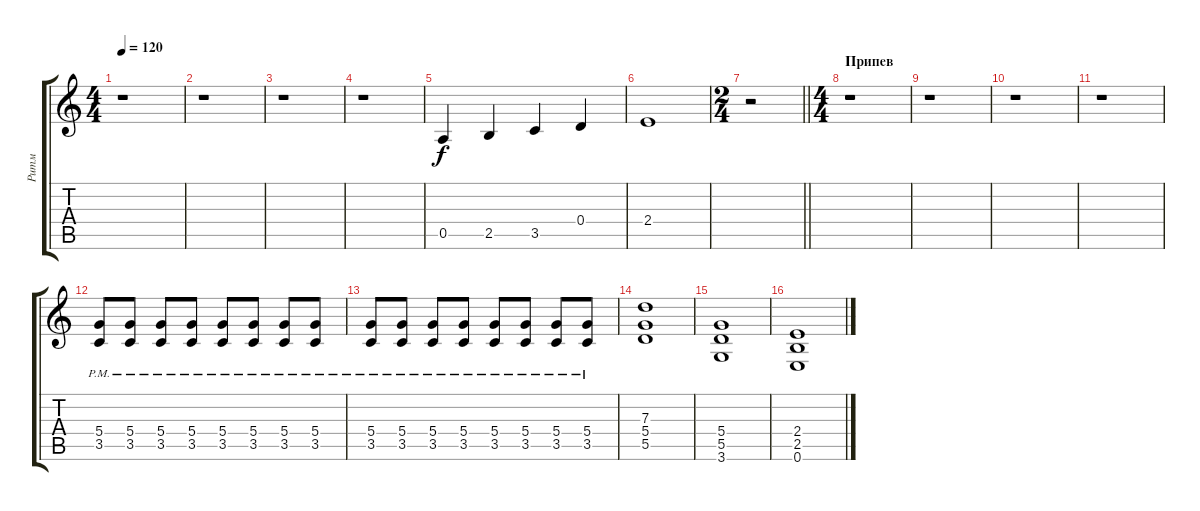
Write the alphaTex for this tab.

\track ("Ритм" "Ритм") {instrument distortionguitar}
\staff {score tabs}
\tuning (E4 B3 G3 D3 A2 E2) {hide}
\ts (4 4)
\tempo 120
\clef g2
\ks c
r.1{dy f} |
r.1 |
r.1 |
r.1 |
0.5.4 2.5.4 3.5.4 0.4.4 |
2.4.1 |
\ts (2 4)
\barLineRight lightlight
r.2 |
\ts (4 4)
\section ("" "Припев")
r.1 |
r.1 |
r.1 |
r.1 |
(5.4{pm} 3.5{pm}).8 (5.4{pm} 3.5{pm}).8 (5.4{pm} 3.5{pm}).8 (5.4{pm} 3.5{pm}).8 (5.4{pm} 3.5{pm}).8 (5.4{pm} 3.5{pm}).8 (5.4{pm} 3.5{pm}).8 (5.4{pm} 3.5{pm}).8 |
(5.4{pm} 3.5{pm}).8 (5.4{pm} 3.5{pm}).8 (5.4{pm} 3.5{pm}).8 (5.4{pm} 3.5{pm}).8 (5.4{pm} 3.5{pm}).8 (5.4{pm} 3.5{pm}).8 (5.4{pm} 3.5{pm}).8 (5.4{pm} 3.5{pm}).8 |
(7.3 5.4 5.5).1 |
(5.4 5.5 3.6).1 |
(2.4 2.5 0.6).1
